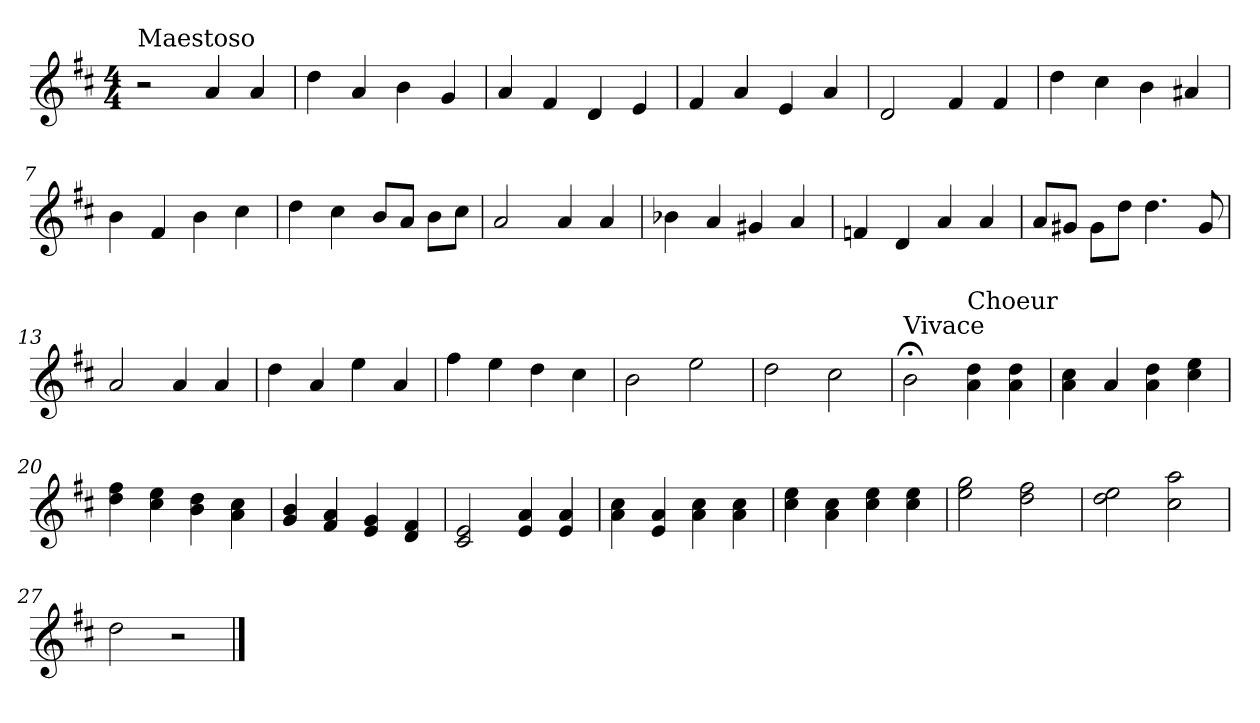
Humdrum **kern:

**kern
*part1
*staff1
*clefG2
*k[f#c#]
*D:
*M4/4
=1
!LO:TX:a:t=Maestoso
2r
4a/
4a/
=2
4dd\
4a/
4b\
4g/
=3
4a/
4f#/
4d/
4e/
=4
4f#/
4a/
4e/
4a/
=5
2d/
4f#/
4f#/
!!LO:LB:g=z
=6
4dd\
4cc#\
4b\
4a#X/
=7
4b\
4f#/
4b\
4cc#\
=8
4dd\
4cc#\
8b/L
8a/J
8b\L
8cc#\J
=9
2a/
4a/
4a/
=10
4b-X\
4a/
4g#X/
4a/
=11
4fn/
4d/
4a/
4a/
!!LO:LB:g=z
=12
8a/L
8g#X/J
8g#\L
8dd\J
4.dd\
8g#/
=13
2a/
4a/
4a/
=14
4dd\
4a/
4ee\
4a/
=15
4ff#\
4ee\
4dd\
4cc#\
=16
2b\
2ee\
=17
2dd\
2cc#\
!!LO:LB:g=z
=18
!LO:TX:a:t=Vivace
2b;<\
!LO:TX:a:t=Choeur
4a\ 4dd\
4a\ 4dd\
=19
4a\ 4cc#\
4a/
4a\ 4dd\
4cc#\ 4ee\
=20
4dd\ 4ff#\
4cc#\ 4ee\
4b\ 4dd\
4a\ 4cc#\
=21
4g/ 4b/
4f#/ 4a/
4e/ 4g/
4d/ 4f#/
=22
2c#/ 2e/
4e/ 4a/
4e/ 4a/
=23
4a\ 4cc#\
4e/ 4a/
4a\ 4cc#\
4a\ 4cc#\
!!LO:LB:g=z
=24
4cc#\ 4ee\
4a\ 4cc#\
4cc#\ 4ee\
4cc#\ 4ee\
=25
2ee\ 2gg\
2dd\ 2ff#\
=26
2dd\ 2ee\
2cc#\ 2aa\
=27
2dd\
2r
==
*-
